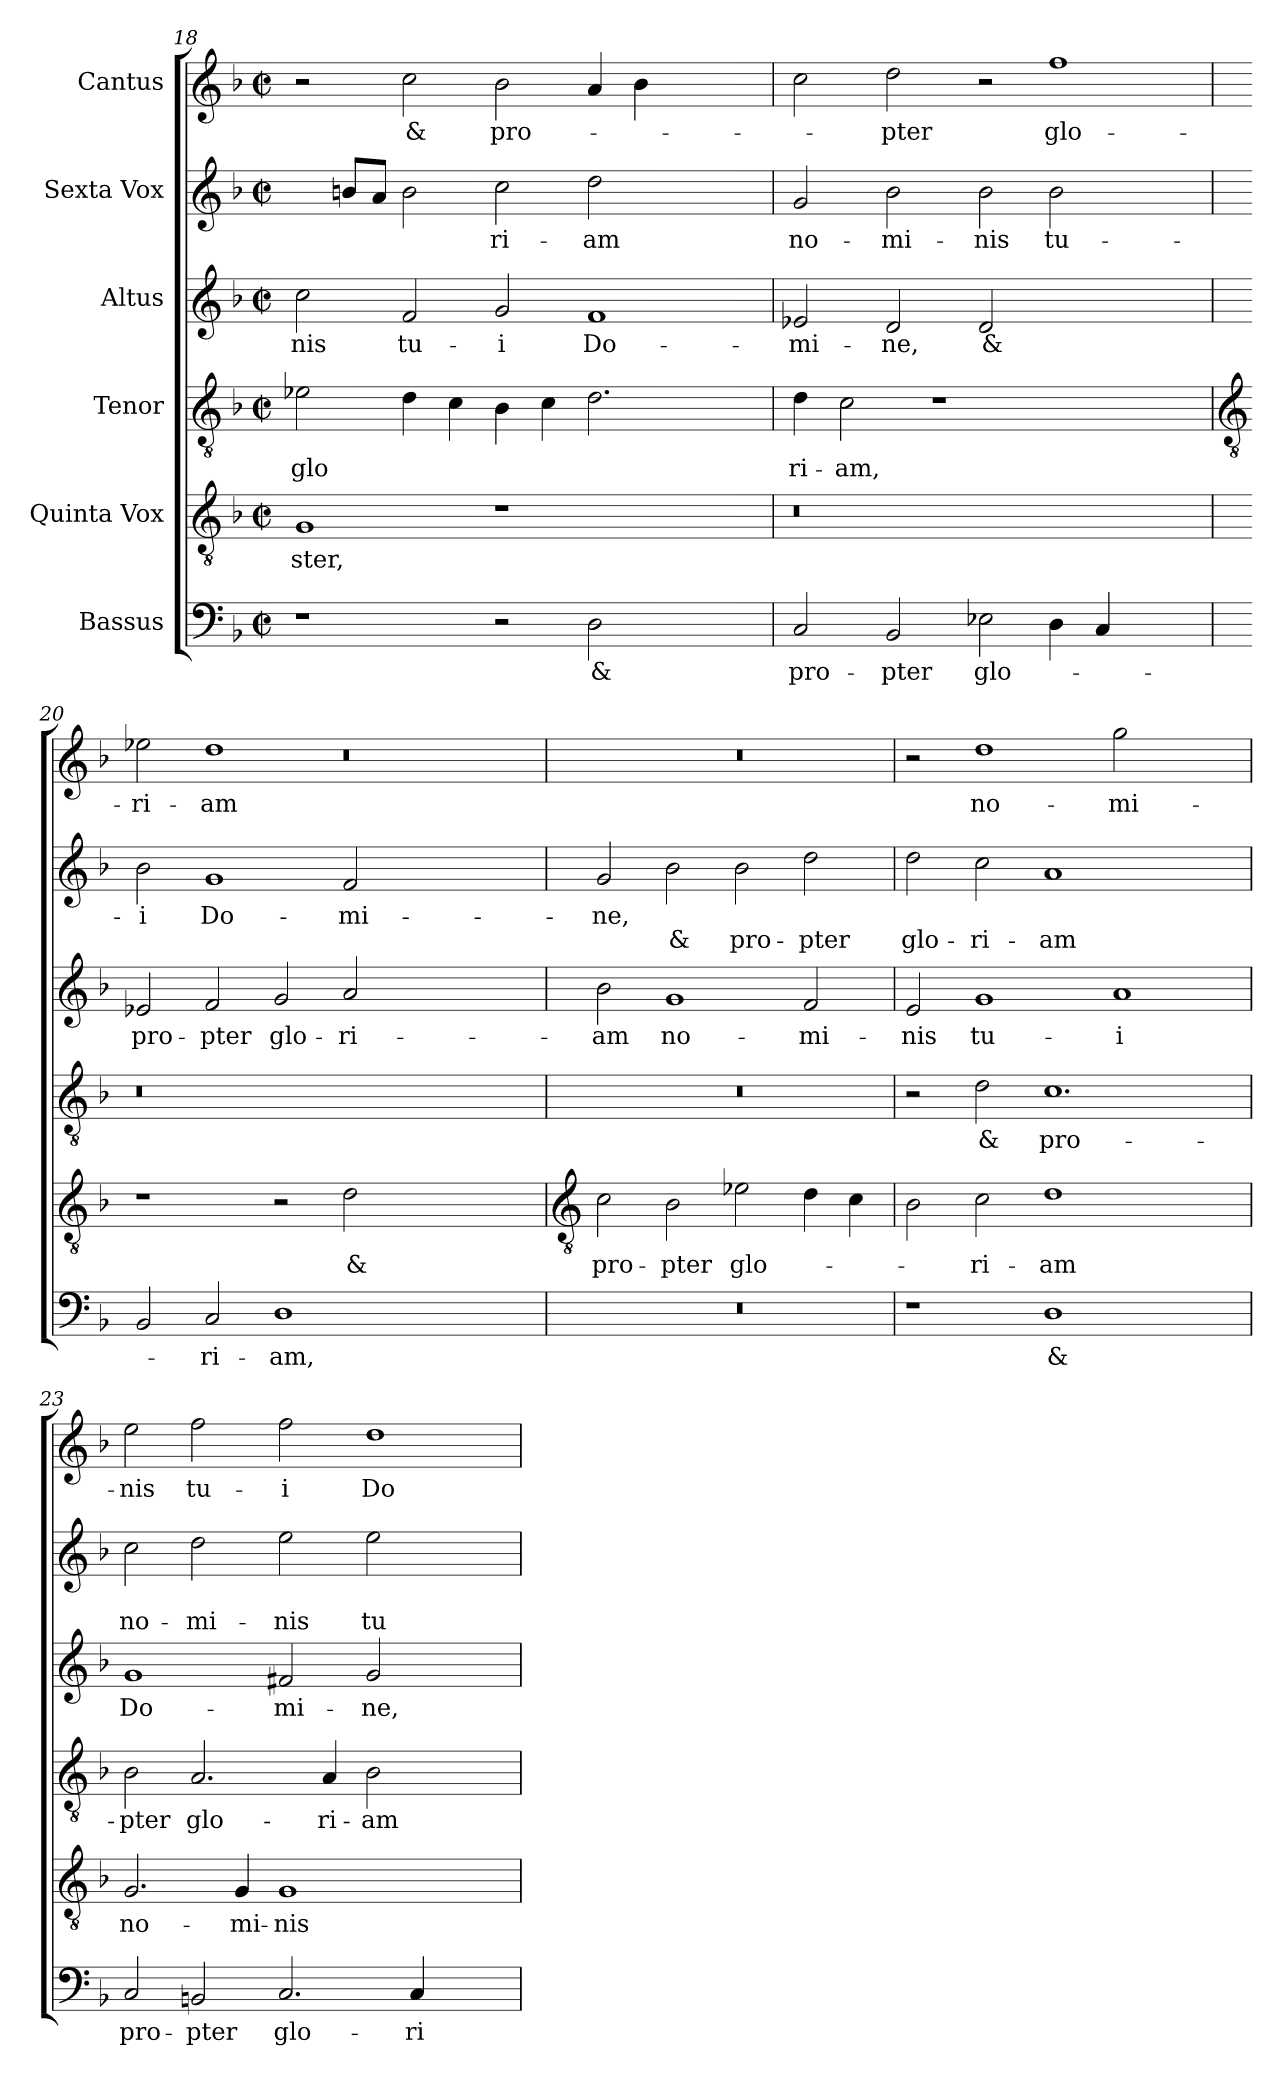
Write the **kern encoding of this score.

**kern	**text	**kern	**text	**kern	**text	**kern	**text	**kern	**text	**text	**kern	**text
*part6	*part6	*part5	*part5	*part4	*part4	*part3	*part3	*part2	*part2	*part2	*part1	*part1
*staff6	*staff6	*staff5	*staff5	*staff4	*staff4	*staff3	*staff3	*staff2	*staff2	*staff2	*staff1	*staff1
*I"Bassus	*	*I"Quinta Vox	*	*I"Tenor	*	*I"Altus	*	*I"Sexta Vox	*	*	*I"Cantus	*
*clefF4	*	*clefGv2	*	*clefGv2	*	*clefG2	*	*clefG2	*	*	*clefG2	*
*k[b-]	*	*k[b-]	*	*k[b-]	*	*k[b-]	*	*k[b-]	*	*	*k[b-]	*
*F:	*	*F:	*	*F:	*	*F:	*	*F:	*	*	*F:	*
*M4/2	*	*M4/2	*	*M4/2	*	*M4/2	*	*M4/2	*	*	*M4/2	*
*met(c|)	*	*met(c|)	*	*met(c|)	*	*met(c|)	*	*met(c|)	*	*	*met(c|)	*
=18	=18	=18	=18	=18	=18	=18	=18	=18	=18	=18	=18	=18
!	!	!	!LO:LY:b	!	!LO:LY:b	!	!LO:LY:b	!	!	!	!	!
1r	.	1G	-ster,	2e-X	glo	2cc	-nis	4ccyy]	.	.	2r	.
.	.	.	.	.	.	.	.	8bL	.	.	.	.
.	.	.	.	.	.	.	.	8aJ	.	.	.	.
!	!	!	!	!	!	!	!LO:LY:b	!	!	!	!	!LO:LY:b
.	.	.	.	4d	.	2f	tu-	2b	.	.	2cc	&
.	.	.	.	4c	.	.	.	.	.	.	.	.
!	!	!	!	!	!	!	!LO:LY:b	!	!LO:LY:b	!	!	!LO:LY:b
2r	.	1r	.	4B-	.	2g	-i	2cc	-ri-	.	2b-	pro-
.	.	.	.	4c	.	.	.	.	.	.	.	.
!	!LO:LY:b	!	!	!	!	!	!LO:LY:b	!	!LO:LY:b	!	!	!
2D	&	.	.	2.d	.	1f	Do-	2dd	-am	.	4a	.
.	.	.	.	.	.	.	.	.	.	.	4b-	.
2ryy	.	2ryy	.	.	.	.	.	2ryy	.	.	2ryy	.
.	.	.	.	4ryy	.	.	.	.	.	.	.	.
!!LO:LB:g=z
=19	=19	=19	=19	=19	=19	=19	=19	=19	=19	=19	=19	=19
!	!LO:LY:b	!	!	!	!LO:LY:b	!	!LO:LY:b	!	!LO:LY:b	!	!	!
2C	pro-	0r	.	4d	ri-	2e-X	-mi-	2g	no-	.	2cc	.
!	!	!	!	!	!LO:LY:b	!	!	!	!	!	!	!
.	.	.	.	2c	-am,	.	.	.	.	.	.	.
!	!LO:LY:b	!	!	!	!	!	!LO:LY:b	!	!LO:LY:b	!	!	!LO:LY:b
2BB-	-pter	.	.	.	.	2d	-ne,	2b-	-mi-	.	2dd	-pter
.	.	.	.	1r	.	.	.	.	.	.	.	.
!	!LO:LY:b	!	!	!	!	!	!LO:LY:b	!	!LO:LY:b	!	!	!
2E-	glo-	.	.	.	.	2d	&	2b-	-nis	.	2r	.
!	!	!	!	!	!	!	!	!	!LO:LY:b	!	!	!LO:LY:b
4D	.	.	.	.	.	1ryy	.	2b-	tu-	.	1ff	glo-
4C	.	.	.	2.ryy	.	.	.	.	.	.	.	.
2ryy	.	2ryy	.	.	.	.	.	2ryy	.	.	.	.
!!LO:LB:g=z
=20	=20	=20	=20	=20	=20	=20	=20	=20	=20	=20	=20	=20
*	*	*	*	*clefGv2	*	*	*	*	*	*	*	*
!	!	!	!	!	!	!	!LO:LY:b	!	!LO:LY:b	!	!	!LO:LY:b
2BB-	.	1r	.	0r	.	2e-X	pro-	2b-	-i	.	2ee-X	-ri-
!	!LO:LY:b	!	!	!	!	!	!LO:LY:b	!	!LO:LY:b	!	!	!LO:LY:b
2C	-ri-	.	.	.	.	2f	-pter	1g	Do-	.	1dd	-am
!	!LO:LY:b	!	!	!	!	!	!LO:LY:b	!	!	!	!	!
1D	-am,	2r	.	.	.	2g	glo-	.	.	.	.	.
!	!	!	!LO:LY:b	!	!	!	!LO:LY:b	!	!LO:LY:b	!	!	!
.	.	2d	&	.	.	2a	-ri-	2f	-mi-	.	0r	.
1.ryy	.	1.ryy	.	1.ryy	.	1.ryy	.	1.ryy	.	.	.	.
!!LO:LB:g=z
=21	=21	=21	=21	=21	=21	=21	=21	=21	=21	=21	=21	=21
*	*	*clefGv2	*	*	*	*	*	*	*	*	*	*
!	!	!	!LO:LY:b	!	!	!	!LO:LY:b	!	!LO:LY:b	!	!	!
0r	.	2c	pro-	0r	.	2b-	-am	2g	-ne,	.	0r	.
!	!	!	!LO:LY:b	!	!	!	!LO:LY:b	!	!	!LO:LY:b	!	!
.	.	2B-	-pter	.	.	1g	no-	2b-	.	&	.	.
!	!	!	!LO:LY:b	!	!	!	!	!	!	!LO:LY:b	!	!
.	.	2e-	glo-	.	.	.	.	2b-	.	pro-	.	.
!	!	!	!	!	!	!	!LO:LY:b	!	!	!LO:LY:b	!	!
.	.	4d	.	.	.	2f	-mi-	2dd	.	-pter	.	.
.	.	4c	.	.	.	.	.	.	.	.	.	.
=22	=22	=22	=22	=22	=22	=22	=22	=22	=22	=22	=22	=22
!	!	!	!	!	!	!	!LO:LY:b	!	!	!LO:LY:b	!	!
1r	.	2B-	.	2r	.	2e	-nis	2dd	.	glo-	2r	.
!	!	!	!LO:LY:b	!	!LO:LY:b	!	!LO:LY:b	!	!	!LO:LY:b	!	!LO:LY:b
.	.	2c	-ri-	2d	&	1g	tu-	2cc	.	-ri-	1dd	no-
!	!LO:LY:b	!	!LO:LY:b	!	!LO:LY:b	!	!	!	!	!LO:LY:b	!	!
1D	&	1d	-am	1.c	pro-	.	.	1a	.	-am	.	.
!	!	!	!	!	!	!	!LO:LY:b	!	!	!	!	!LO:LY:b
.	.	.	.	.	.	1a	-i	.	.	.	2gg	-mi-
2ryy	.	2ryy	.	.	.	.	.	2ryy	.	.	2ryy	.
!!LO:LB:g=z
=23	=23	=23	=23	=23	=23	=23	=23	=23	=23	=23	=23	=23
!	!LO:LY:b	!	!LO:LY:b	!	!LO:LY:b	!	!LO:LY:b	!	!	!LO:LY:b	!	!LO:LY:b
2C	pro-	2.G	no-	2B-	-pter	1g	Do-	2cc	.	no-	2ee	-nis
!	!LO:LY:b	!	!	!	!LO:LY:b	!	!	!	!	!LO:LY:b	!	!LO:LY:b
2BBn	-pter	.	.	2.A	glo-	.	.	2dd	.	-mi-	2ff	tu-
!	!	!	!LO:LY:b	!	!	!	!	!	!	!	!	!
.	.	4G	-mi-	.	.	.	.	.	.	.	.	.
!	!LO:LY:b	!	!LO:LY:b	!	!	!	!LO:LY:b	!	!	!LO:LY:b	!	!LO:LY:b
2.C	glo-	1G	-nis	.	.	2f#	-mi-	2ee	.	-nis	2ff	-i
!	!	!	!	!	!LO:LY:b	!	!	!	!	!	!	!
.	.	.	.	4A	-ri-	.	.	.	.	.	.	.
!	!	!	!	!	!LO:LY:b	!	!LO:LY:b	!	!	!LO:LY:b	!	!LO:LY:b
.	.	.	.	2B-	-am	2g	-ne,	2ee	.	tu-	1dd	Do-
!	!LO:LY:b	!	!	!	!	!	!	!	!	!	!	!
4C	-ri-	.	.	.	.	.	.	.	.	.	.	.
2ryy	.	2ryy	.	2ryy	.	2ryy	.	2ryy	.	.	.	.
=	=	=	=	=	=	=	=	=	=	=	=	=
*-	*-	*-	*-	*-	*-	*-	*-	*-	*-	*-	*-	*-
